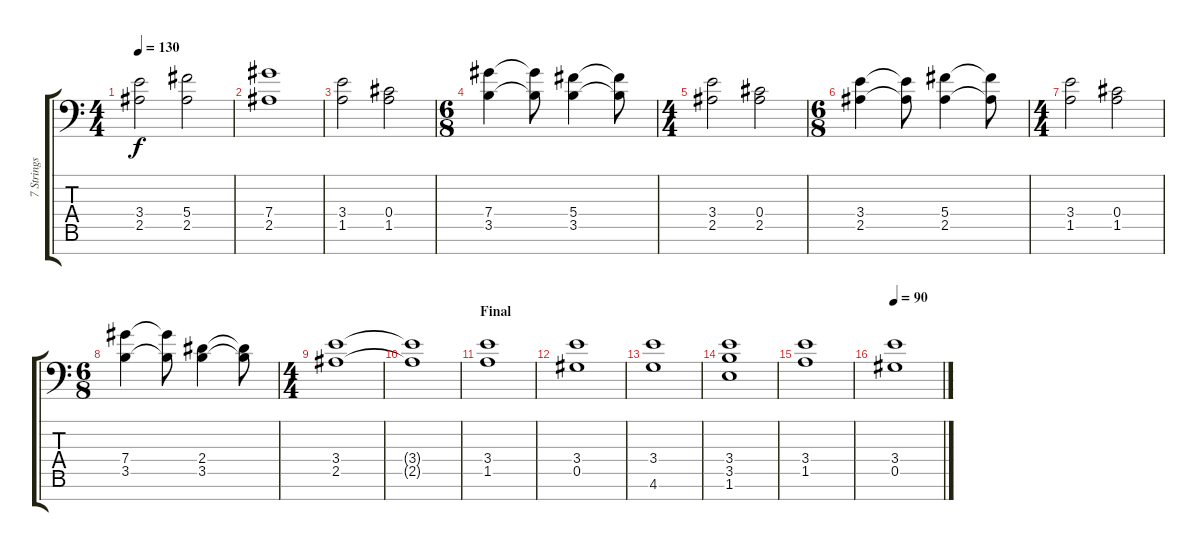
\track ("7 Strings Guitar" "7 Strings ") {instrument distortionguitar}
\staff {score tabs}
\tuning (Eb4 Bb3 Gb3 Db3 Ab2 Eb2 Bb1) {hide}
\ts (4 4)
\tempo 130
\clef f4
\ks c
(3.4 2.5).2{dy f} (5.4 2.5).2 |
(7.4 2.5).1 |
(3.4 1.5).2 (0.4 1.5).2 |
\ts (6 8)
(7.4 3.5).4 (7.4{t} 3.5{t}).8 (5.4 3.5).4 (5.4{t} 3.5{t}).8 |
\ts (4 4)
(3.4 2.5).2 (0.4 2.5).2 |
\ts (6 8)
(3.4 2.5).4 (3.4{t} 2.5{t}).8 (5.4 2.5).4 (5.4{t} 2.5{t}).8 |
\ts (4 4)
(3.4 1.5).2 (0.4 1.5).2 |
\ts (6 8)
(7.4 3.5).4 (7.4{t} 3.5{t}).8 (2.4 3.5).4 (2.4{t} 3.5{t}).8 |
\ts (4 4)
(3.4 2.5).1 |
(3.4{t} 2.5{t}).1 |
\section ("" "Final ")
(3.4 1.5).1 |
(3.4 0.5).1 |
(3.4 4.6).1 |
(3.4 3.5 1.6).1 |
(3.4 1.5).1 |
\tempo 90
(3.4 0.5).1
